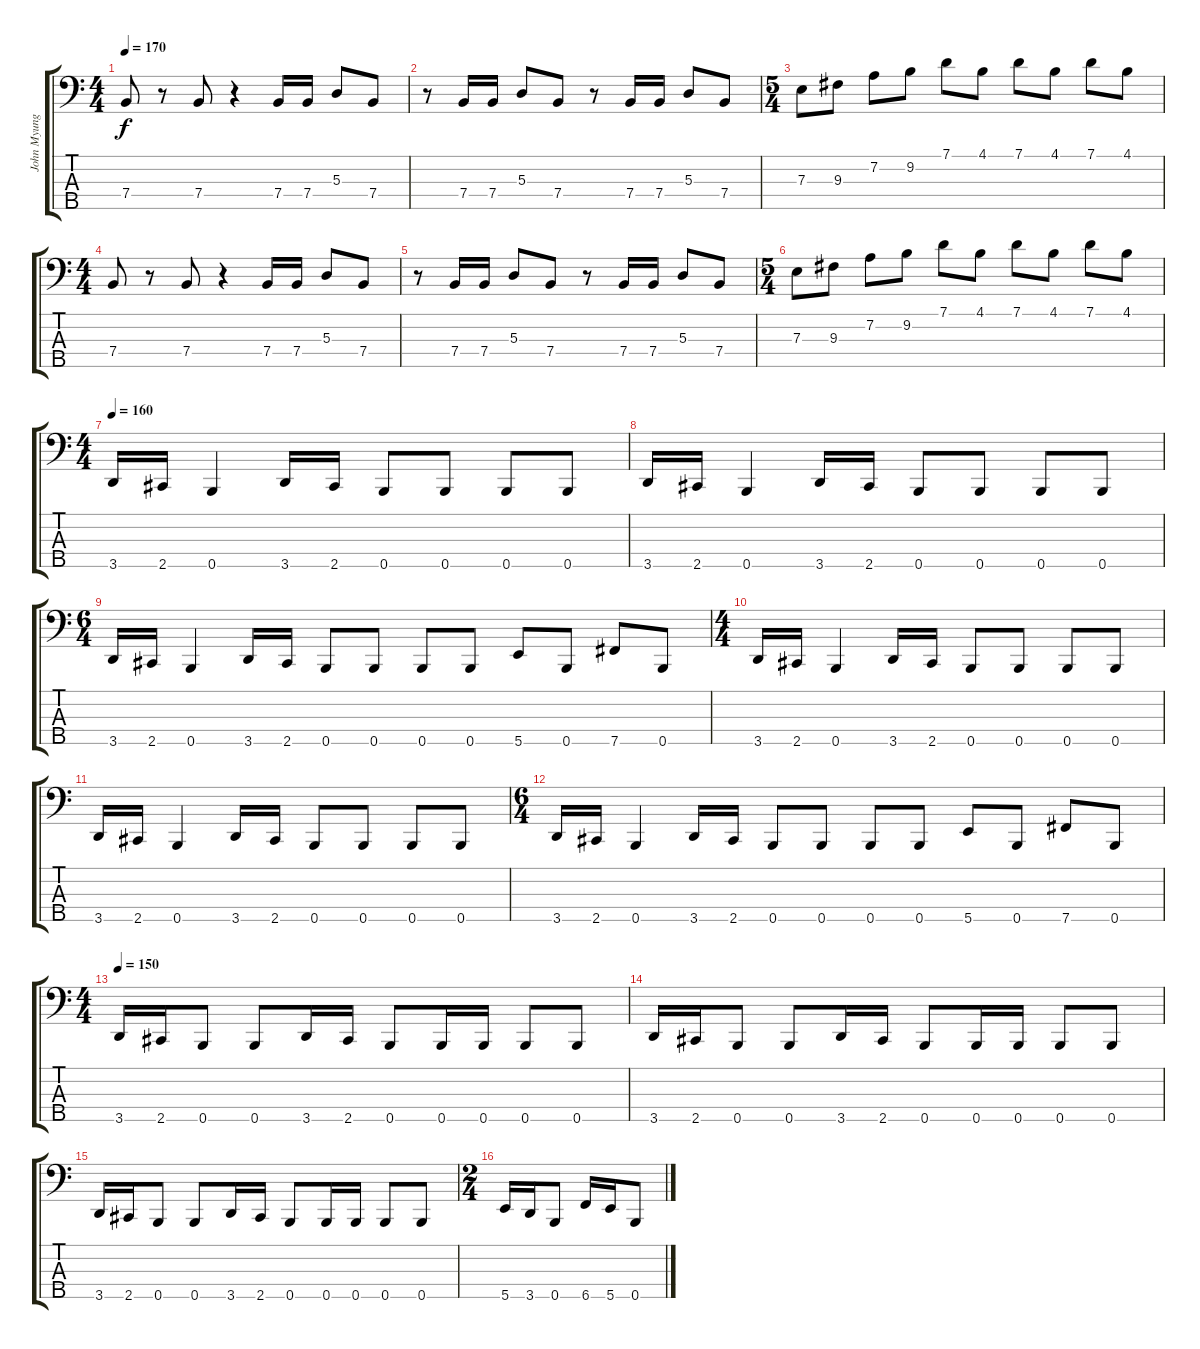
\track ("John Myung" "John Myung") {instrument electricbassfinger}
\staff {score tabs}
\tuning (G2 D2 A1 E1 B0) {hide}
\ts (4 4)
\tempo 170
\clef f4
\ks c
7.4.8{dy f} r.8 7.4.8 r.4 7.4.16 7.4.16 5.3.8 7.4.8 |
r.8 7.4.16 7.4.16 5.3.8 7.4.8 r.8 7.4.16 7.4.16 5.3.8 7.4.8 |
\ts (5 4)
7.3.8 9.3.8 7.2.8 9.2.8 7.1.8 4.1.8 7.1.8 4.1.8 7.1.8 4.1.8 |
\ts (4 4)
7.4.8 r.8 7.4.8 r.4 7.4.16 7.4.16 5.3.8 7.4.8 |
r.8 7.4.16 7.4.16 5.3.8 7.4.8 r.8 7.4.16 7.4.16 5.3.8 7.4.8 |
\ts (5 4)
7.3.8 9.3.8 7.2.8 9.2.8 7.1.8 4.1.8 7.1.8 4.1.8 7.1.8 4.1.8 |
\ts (4 4)
\tempo 160
3.5.16 2.5.16 0.5.4 3.5.16 2.5.16 0.5.8 0.5.8 0.5.8 0.5.8 |
3.5.16 2.5.16 0.5.4 3.5.16 2.5.16 0.5.8 0.5.8 0.5.8 0.5.8 |
\ts (6 4)
3.5.16 2.5.16 0.5.4 3.5.16 2.5.16 0.5.8 0.5.8 0.5.8 0.5.8 5.5.8 0.5.8 7.5.8 0.5.8 |
\ts (4 4)
3.5.16 2.5.16 0.5.4 3.5.16 2.5.16 0.5.8 0.5.8 0.5.8 0.5.8 |
3.5.16 2.5.16 0.5.4 3.5.16 2.5.16 0.5.8 0.5.8 0.5.8 0.5.8 |
\ts (6 4)
3.5.16 2.5.16 0.5.4 3.5.16 2.5.16 0.5.8 0.5.8 0.5.8 0.5.8 5.5.8 0.5.8 7.5.8 0.5.8 |
\ts (4 4)
\tempo 150
3.5.16 2.5.16 0.5.8 0.5.8 3.5.16 2.5.16 0.5.8 0.5.16 0.5.16 0.5.8 0.5.8 |
3.5.16 2.5.16 0.5.8 0.5.8 3.5.16 2.5.16 0.5.8 0.5.16 0.5.16 0.5.8 0.5.8 |
3.5.16 2.5.16 0.5.8 0.5.8 3.5.16 2.5.16 0.5.8 0.5.16 0.5.16 0.5.8 0.5.8 |
\ts (2 4)
5.5.16 3.5.16 0.5.8 6.5.16 5.5.16 0.5.8
